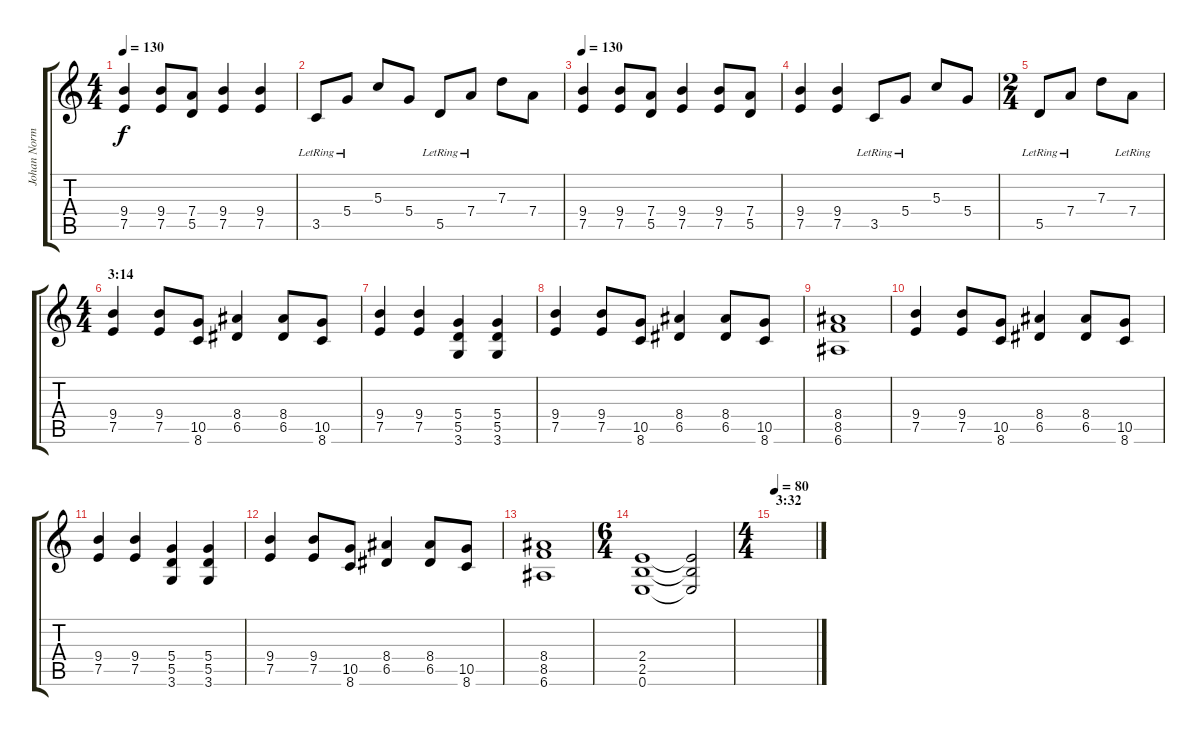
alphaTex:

\track ("Johan Norman" "Johan Norm") {instrument overdrivenguitar}
\staff {score tabs}
\tuning (E4 B3 G3 D3 A2 E2) {hide}
\ts (4 4)
\tempo 130
\clef g2
\ks c
(9.4 7.5).4{dy f} (9.4 7.5).8 (7.4 5.5).8 (9.4 7.5).4 (9.4 7.5).4 |
3.5{lr}.8 5.4{lr}.8 5.3.8 5.4.8 5.5{lr}.8 7.4{lr}.8 7.3.8 7.4.8 |
\tempo 130
(9.4 7.5).4 (9.4 7.5).8 (7.4 5.5).8 (9.4 7.5).4 (9.4 7.5).8 (7.4 5.5).8 |
(9.4 7.5).4 (9.4 7.5).4 3.5{lr}.8 5.4{lr}.8 5.3.8 5.4.8 |
\ts (2 4)
5.5{lr}.8 7.4{lr}.8 7.3.8 7.4{lr}.8 |
\ts (4 4)
\section ("" "3:14")
(9.4 7.5).4 (9.4 7.5).8 (10.5 8.6).8 (8.4 6.5).4 (8.4 6.5).8 (10.5 8.6).8 |
(9.4 7.5).4 (9.4 7.5).4 (5.4 5.5 3.6).4 (5.4 5.5 3.6).4 |
(9.4 7.5).4 (9.4 7.5).8 (10.5 8.6).8 (8.4 6.5).4 (8.4 6.5).8 (10.5 8.6).8 |
(8.4 8.5 6.6).1 |
(9.4 7.5).4 (9.4 7.5).8 (10.5 8.6).8 (8.4 6.5).4 (8.4 6.5).8 (10.5 8.6).8 |
(9.4 7.5).4 (9.4 7.5).4 (5.4 5.5 3.6).4 (5.4 5.5 3.6).4 |
(9.4 7.5).4 (9.4 7.5).8 (10.5 8.6).8 (8.4 6.5).4 (8.4 6.5).8 (10.5 8.6).8 |
(8.4 8.5 6.6).1 |
\ts (6 4)
(2.4 2.5 0.6).1 (2.4{t} 2.5{t} 0.6{t}).2 |
\ts (4 4)
\section ("" "3:32")
\tempo 80
